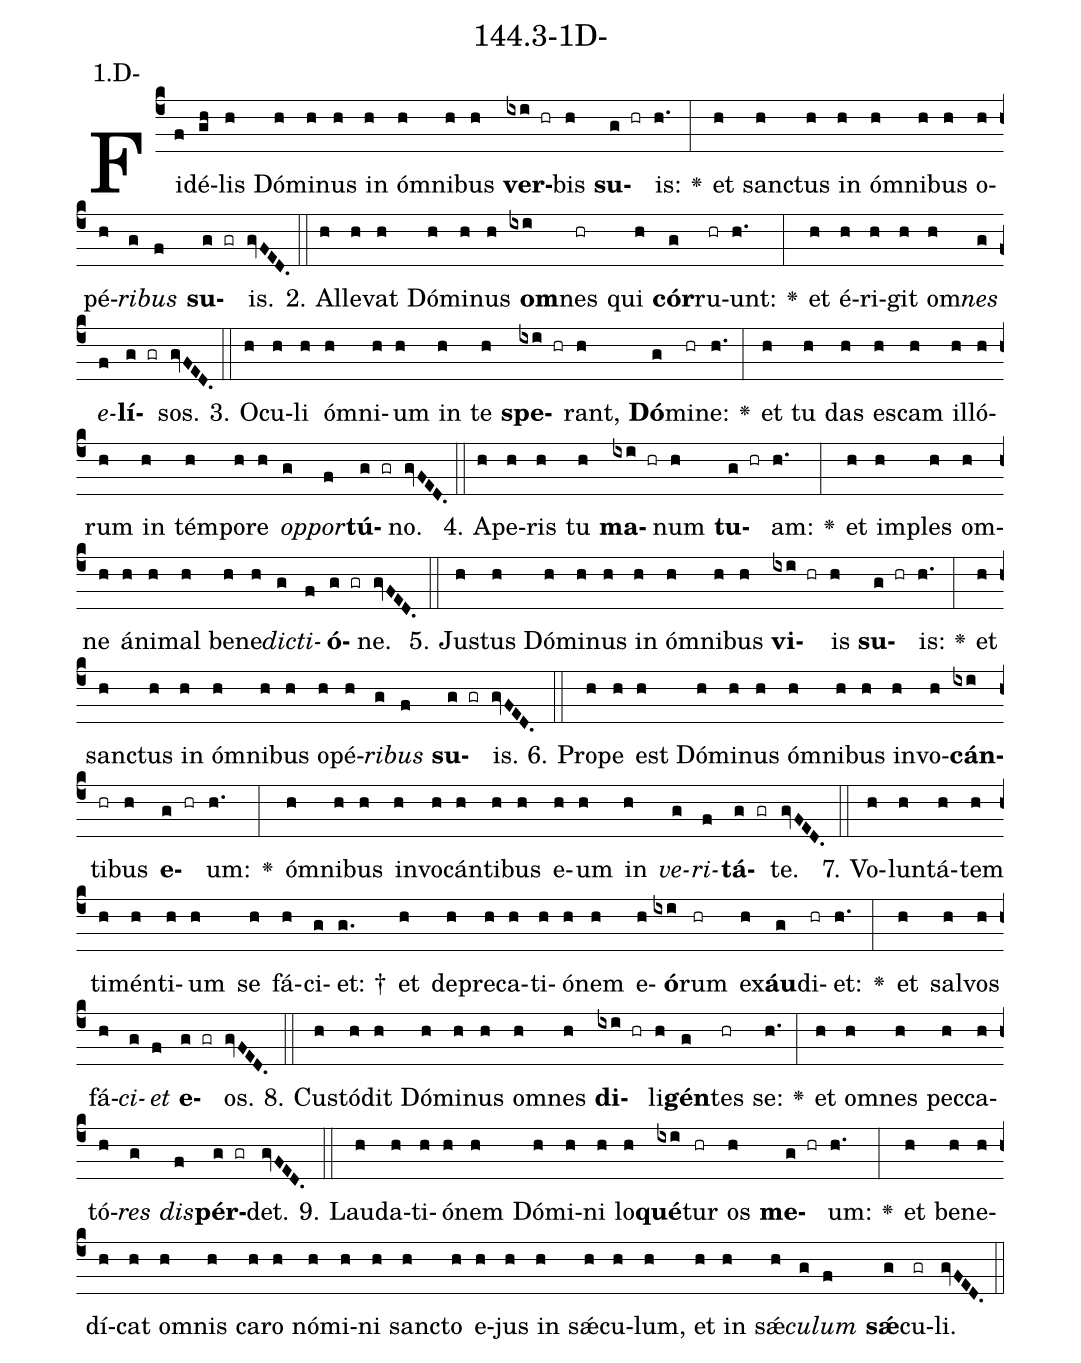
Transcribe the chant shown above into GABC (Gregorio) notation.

name: 144.3-1D-;
annotation: 1.D-;
%%
(c4)Fi(f)dé(gh)lis(h) Dó(h)mi(h)nus(h) in(h) óm(h)ni(h)bus(h) <b>ver</b>(ixi hr)bis(h) <b>su</b>(g hr)is:(h.) <v>\greheightstar</v>(:) et(h) sanc(h)tus(h) in(h) óm(h)ni(h)bus(h) o(h)pé(h)<i>ri</i>(g)<i>bus</i>(f) <b>su</b>(g gr)is.(gvFED.) (::)
2. Al(h)le(h)vat(h) Dó(h)mi(h)nus(h) <b>om</b>(ixi)nes(hr) qui(h) <b>cór</b>(g)ru(hr)unt:(h.) <v>\greheightstar</v>(:) et(h) é(h)ri(h)git(h) om(h)<i>nes</i>(g) <i>e</i>(f)<b>lí</b>(g gr)sos.(gvFED.) (::)
3. O(h)cu(h)li(h) óm(h)ni(h)um(h) in(h) te(h) <b>spe</b>(ixi hr)rant,(h) <b>Dó</b>(g)mi(hr)ne:(h.) <v>\greheightstar</v>(:) et(h) tu(h) das(h) es(h)cam(h) il(h)ló(h)rum(h) in(h) tém(h)po(h)re(h) <i>op</i>(g)<i>por</i>(f)<b>tú</b>(g gr)no.(gvFED.) (::)
4. A(h)pe(h)ris(h) tu(h) <b>ma</b>(ixi hr)num(h) <b>tu</b>(g hr)am:(h.) <v>\greheightstar</v>(:) et(h) im(h)ples(h) om(h)ne(h) á(h)ni(h)mal(h) be(h)ne(h)<i>dic</i>(g)<i>ti</i>(f)<b>ó</b>(g gr)ne.(gvFED.) (::)
5. Jus(h)tus(h) Dó(h)mi(h)nus(h) in(h) óm(h)ni(h)bus(h) <b>vi</b>(ixi hr)is(h) <b>su</b>(g hr)is:(h.) <v>\greheightstar</v>(:) et(h) sanc(h)tus(h) in(h) óm(h)ni(h)bus(h) o(h)pé(h)<i>ri</i>(g)<i>bus</i>(f) <b>su</b>(g gr)is.(gvFED.) (::)
6. Pro(h)pe(h) est(h) Dó(h)mi(h)nus(h) óm(h)ni(h)bus(h) in(h)vo(h)<b>cán</b>(ixi)ti(hr)bus(h) <b>e</b>(g hr)um:(h.) <v>\greheightstar</v>(:) óm(h)ni(h)bus(h) in(h)vo(h)cán(h)ti(h)bus(h) e(h)um(h) in(h) <i>ve</i>(g)<i>ri</i>(f)<b>tá</b>(g gr)te.(gvFED.) (::)
7. Vo(h)lun(h)tá(h)tem(h) ti(h)mén(h)ti(h)um(h) se(h) fá(h)ci(g)et: †(g.) et(h) de(h)pre(h)ca(h)ti(h)ó(h)nem(h) e(h)<b>ó</b>(ixi)rum(hr) ex(h)<b>áu</b>(g)di(hr)et:(h.) <v>\greheightstar</v>(:) et(h) sal(h)vos(h) fá(h)<i>ci</i>(g)<i>et</i>(f) <b>e</b>(g gr)os.(gvFED.) (::)
8. Cus(h)tó(h)dit(h) Dó(h)mi(h)nus(h) om(h)nes(h) <b>di</b>(ixi hr)li(h)<b>gén</b>(g)tes(hr) se:(h.) <v>\greheightstar</v>(:) et(h) om(h)nes(h) pec(h)ca(h)tó(h)<i>res</i>(g) <i>dis</i>(f)<b>pér</b>(g gr)det.(gvFED.) (::)
9. Lau(h)da(h)ti(h)ó(h)nem(h) Dó(h)mi(h)ni(h) lo(h)<b>qué</b>(ixi)tur(hr) os(h) <b>me</b>(g hr)um:(h.) <v>\greheightstar</v>(:) et(h) be(h)ne(h)dí(h)cat(h) om(h)nis(h) ca(h)ro(h) nó(h)mi(h)ni(h) sanc(h)to(h) e(h)jus(h) in(h) sǽ(h)cu(h)lum,(h) et(h) in(h) sǽ(h)<i>cu</i>(g)<i>lum</i>(f) <b>sǽ</b>(g)cu(gr)li.(gvFED.) (::)
